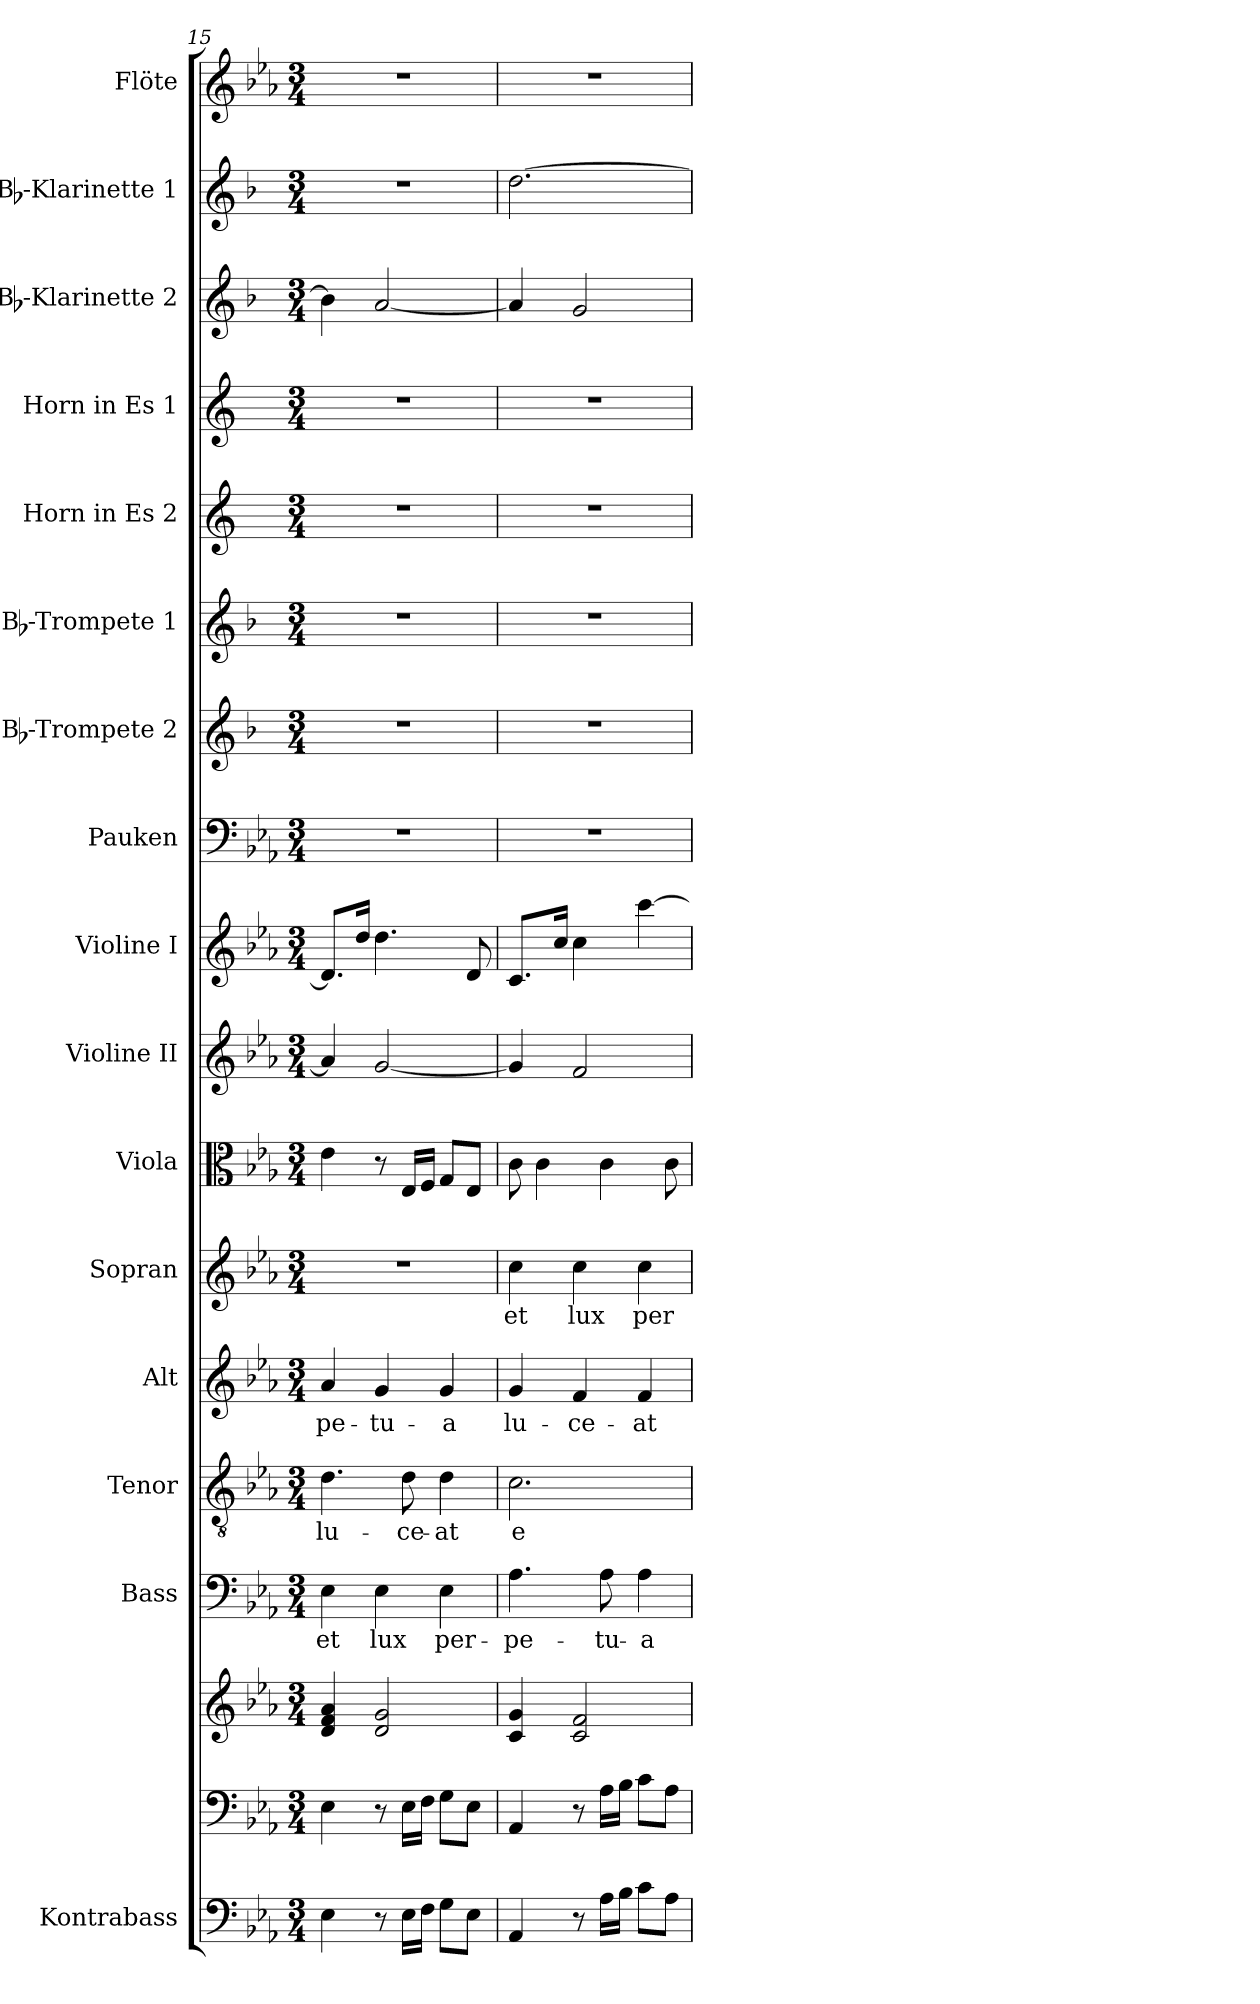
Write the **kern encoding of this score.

**kern	**kern	**kern	**kern	**text	**kern	**text	**kern	**text	**kern	**text	**kern	**kern	**kern	**kern	**kern	**kern	**kern	**kern	**kern	**kern	**kern
*part17	*part16	*part16	*part15	*part15	*part14	*part14	*part13	*part13	*part12	*part12	*part11	*part10	*part9	*part8	*part7	*part6	*part5	*part4	*part3	*part2	*part1
*staff18	*staff17	*staff16	*staff15	*staff15	*staff14	*staff14	*staff13	*staff13	*staff12	*staff12	*staff11	*staff10	*staff9	*staff8	*staff7	*staff6	*staff5	*staff4	*staff3	*staff2	*staff1
*I"Kontrabass	*	*	*I"Bass	*	*I"Tenor	*	*I"Alt	*	*I"Sopran	*	*I"Viola	*I"Violine II	*I"Violine I	*I"Pauken	*I"Bb-Trompete 2	*I"Bb-Trompete 1	*I"Horn in Es 2	*I"Horn in Es 1	*I"Bb-Klarinette 2	*I"Bb-Klarinette 1	*I"Flöte
*I'Kb.	*	*	*I'B.	*	*I'T.	*	*I'A.	*	*I'S.	*	*I'Vla.	*I'Vl. II	*I'Vl. I	*I'Pk.	*I'Bb Trp. 2	*I'Bb Trp. 1	*	*	*I'Bb Kl. 2	*I'Bb Kl. 1	*I'Fl.
*clefF4	*clefF4	*clefG2	*clefF4	*	*clefGv2	*	*clefG2	*	*clefG2	*	*clefC3	*clefG2	*clefG2	*clefF4	*clefG2	*clefG2	*clefG2	*clefG2	*clefG2	*clefG2	*clefG2
*ITrd7c12	*	*	*	*	*	*	*	*	*	*	*	*	*	*	*ITrd1c2	*ITrd1c2	*ITrd5c9	*ITrd5c9	*ITrd1c2	*ITrd1c2	*
*k[b-e-a-]	*k[b-e-a-]	*k[b-e-a-]	*k[b-e-a-]	*	*k[b-e-a-]	*	*k[b-e-a-]	*	*k[b-e-a-]	*	*k[b-e-a-]	*k[b-e-a-]	*k[b-e-a-]	*k[b-e-a-]	*k[b-e-a-]	*k[b-e-a-]	*k[b-e-a-]	*k[b-e-a-]	*k[b-e-a-]	*k[b-e-a-]	*k[b-e-a-]
*E-:	*E-:	*E-:	*E-:	*	*E-:	*	*E-:	*	*E-:	*	*E-:	*E-:	*E-:	*E-:	*E-:	*E-:	*E-:	*E-:	*E-:	*E-:	*E-:
*M3/4	*M3/4	*M3/4	*M3/4	*	*M3/4	*	*M3/4	*	*M3/4	*	*M3/4	*M3/4	*M3/4	*M3/4	*M3/4	*M3/4	*M3/4	*M3/4	*M3/4	*M3/4	*M3/4
=15	=15	=15	=15	=15	=15	=15	=15	=15	=15	=15	=15	=15	=15	=15	=15	=15	=15	=15	=15	=15	=15
!	!	!	!	!LO:LY:b	!	!LO:LY:b	!	!LO:LY:b	!	!	!	!	!	!	!	!	!	!	!	!	!
4EE-\	4E-\	4d/ 4f/ 4a-/	4E-\	et	4.d\	lu-	4a-/	-pe-	2.r	.	4e-\	4a-/]	8.d/L]	2.r	2.r	2.r	2.r	2.r	4a-\]	2.r	2.r
.	.	.	.	.	.	.	.	.	.	.	.	.	16dd/Jk	.	.	.	.	.	.	.	.
!	!	!	!	!LO:LY:b	!	!	!	!LO:LY:b	!	!	!	!	!	!	!	!	!	!	!	!	!
8r	8r	2d/ 2g/	4E-\	lux	.	.	4g/	-tu-	.	.	8r	[2g/	4.dd\	.	.	.	.	.	[2g/	.	.
!	!	!	!	!	!	!LO:LY:b	!	!	!	!	!	!	!	!	!	!	!	!	!	!	!
16EE-\LL	16E-\LL	.	.	.	8d\	-ce-	.	.	.	.	16E-/LL	.	.	.	.	.	.	.	.	.	.
16FF\JJ	16F\JJ	.	.	.	.	.	.	.	.	.	16F/JJ	.	.	.	.	.	.	.	.	.	.
!	!	!	!	!LO:LY:b	!	!LO:LY:b	!	!LO:LY:b	!	!	!	!	!	!	!	!	!	!	!	!	!
8GG\L	8G\L	.	4E-\	per-	4d\	-at	4g/	-a	.	.	8G/L	.	.	.	.	.	.	.	.	.	.
8EE-\J	8E-\J	.	.	.	.	.	.	.	.	.	8E-/J	.	8d/	.	.	.	.	.	.	.	.
=16	=16	=16	=16	=16	=16	=16	=16	=16	=16	=16	=16	=16	=16	=16	=16	=16	=16	=16	=16	=16	=16
!	!	!	!	!LO:LY:b	!	!LO:LY:b	!	!LO:LY:b	!	!LO:LY:b	!	!	!	!	!	!	!	!	!	!	!
4AAA-/	4AA-/	4c/ 4g/	4.A-\	-pe-	2.c\	e-	4g/	lu-	4cc\	et	8c\	4g/]	8.c/L	2.r	2.r	2.r	2.r	2.r	4g/]	[2.cc\	2.r
.	.	.	.	.	.	.	.	.	.	.	4c\	.	.	.	.	.	.	.	.	.	.
.	.	.	.	.	.	.	.	.	.	.	.	.	16cc/Jk	.	.	.	.	.	.	.	.
!	!	!	!	!	!	!	!	!LO:LY:b	!	!LO:LY:b	!	!	!	!	!	!	!	!	!	!	!
8r	8r	2c/ 2f/	.	.	.	.	4f/	-ce-	4cc\	lux	.	2f/	4cc\	.	.	.	.	.	2f/	.	.
!	!	!	!	!LO:LY:b	!	!	!	!	!	!	!	!	!	!	!	!	!	!	!	!	!
16AA-\LL	16A-\LL	.	8A-\	-tu-	.	.	.	.	.	.	4c\	.	.	.	.	.	.	.	.	.	.
16BB-\JJ	16B-\JJ	.	.	.	.	.	.	.	.	.	.	.	.	.	.	.	.	.	.	.	.
!	!	!	!	!LO:LY:b	!	!	!	!LO:LY:b	!	!LO:LY:b	!	!	!	!	!	!	!	!	!	!	!
8C\L	8c\L	.	4A-\	-a	.	.	4f/	-at	4cc\	per-	.	.	[4ccc\	.	.	.	.	.	.	.	.
8AA-\J	8A-\J	.	.	.	.	.	.	.	.	.	8c\	.	.	.	.	.	.	.	.	.	.
=	=	=	=	=	=	=	=	=	=	=	=	=	=	=	=	=	=	=	=	=	=
*-	*-	*-	*-	*-	*-	*-	*-	*-	*-	*-	*-	*-	*-	*-	*-	*-	*-	*-	*-	*-	*-
